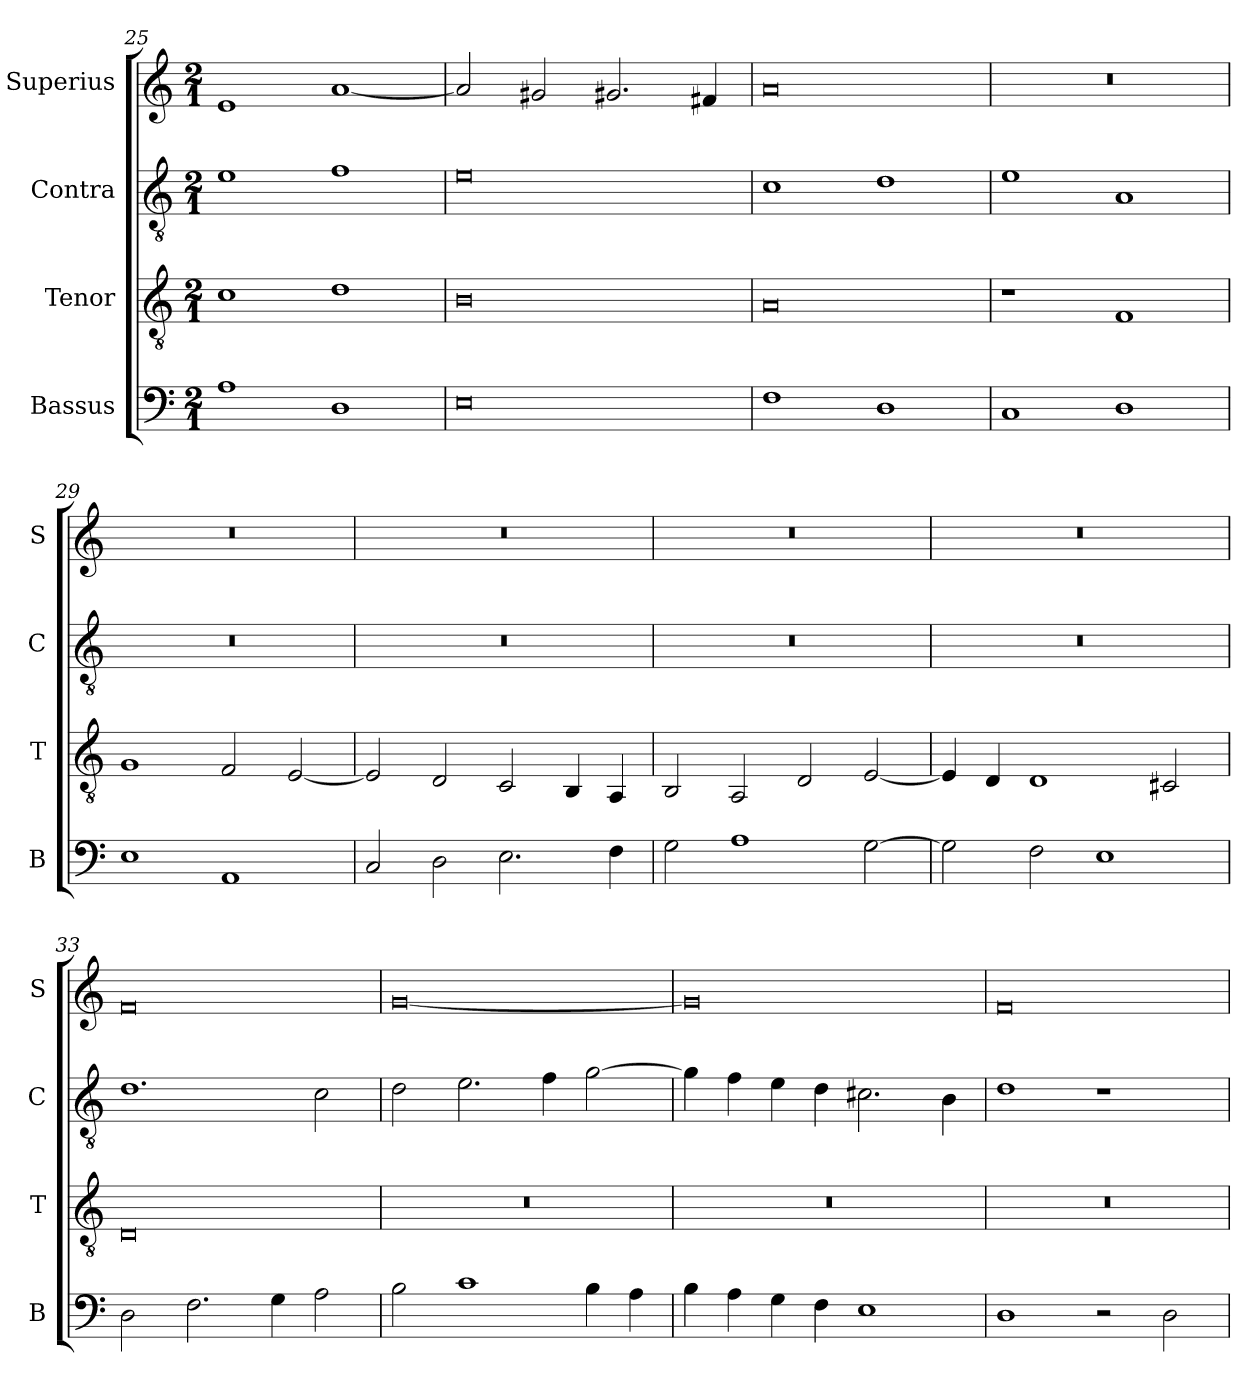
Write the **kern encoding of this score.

**kern	**kern	**kern	**kern
*part4	*part3	*part2	*part1
*staff4	*staff3	*staff2	*staff1
*I"Bassus	*I"Tenor	*I"Contra	*I"Superius
*I'B	*I'T	*I'C	*I'S
*clefF4	*clefGv2	*clefGv2	*clefG2
*k[]	*k[]	*k[]	*k[]
*M2/1	*M2/1	*M2/1	*M2/1
=25	=25	=25	=25
1A	1c	1e	1e
1D	1d	1f	[1a
=26	=26	=26	=26
0E	0B	0e	2a/]
.	.	.	2g#X/
.	.	.	2.g#X/
.	.	.	4f#X/
=27	=27	=27	=27
1F	0A	1c	0a
1D	.	1d	.
=28	=28	=28	=28
1C	1r	1e	0r
1D	1F	1A	.
=29	=29	=29	=29
1E	1G	0r	0r
1AA	2F/	.	.
.	[2E/	.	.
=30	=30	=30	=30
2C/	2E/]	0r	0r
2D\	2D/	.	.
2.E\	2C/	.	.
.	4BB/	.	.
4F\	4AA/	.	.
=31	=31	=31	=31
2G\	2BB/	0r	0r
1A	2AA/	.	.
.	2D/	.	.
[2G\	[2E/	.	.
=32	=32	=32	=32
2G\]	4E/]	0r	0r
.	4D/	.	.
2F\	1D	.	.
1E	.	.	.
.	2C#X/	.	.
=33	=33	=33	=33
2D\	0D	1.d	0f
2.F\	.	.	.
4G\	.	.	.
2A\	.	2c\	.
=34	=34	=34	=34
2B\	0r	2d\	[0g
1c	.	2.e\	.
.	.	4f\	.
4B\	.	[2g\	.
4A\	.	.	.
=35	=35	=35	=35
4B\	0r	4g\]	0g]
4A\	.	4f\	.
4G\	.	4e\	.
4F\	.	4d\	.
1E	.	2.c#X\	.
.	.	4B\	.
=36	=36	=36	=36
1D	0r	1d	0f
2r	.	1r	.
2D\	.	.	.
=	=	=	=
*-	*-	*-	*-
